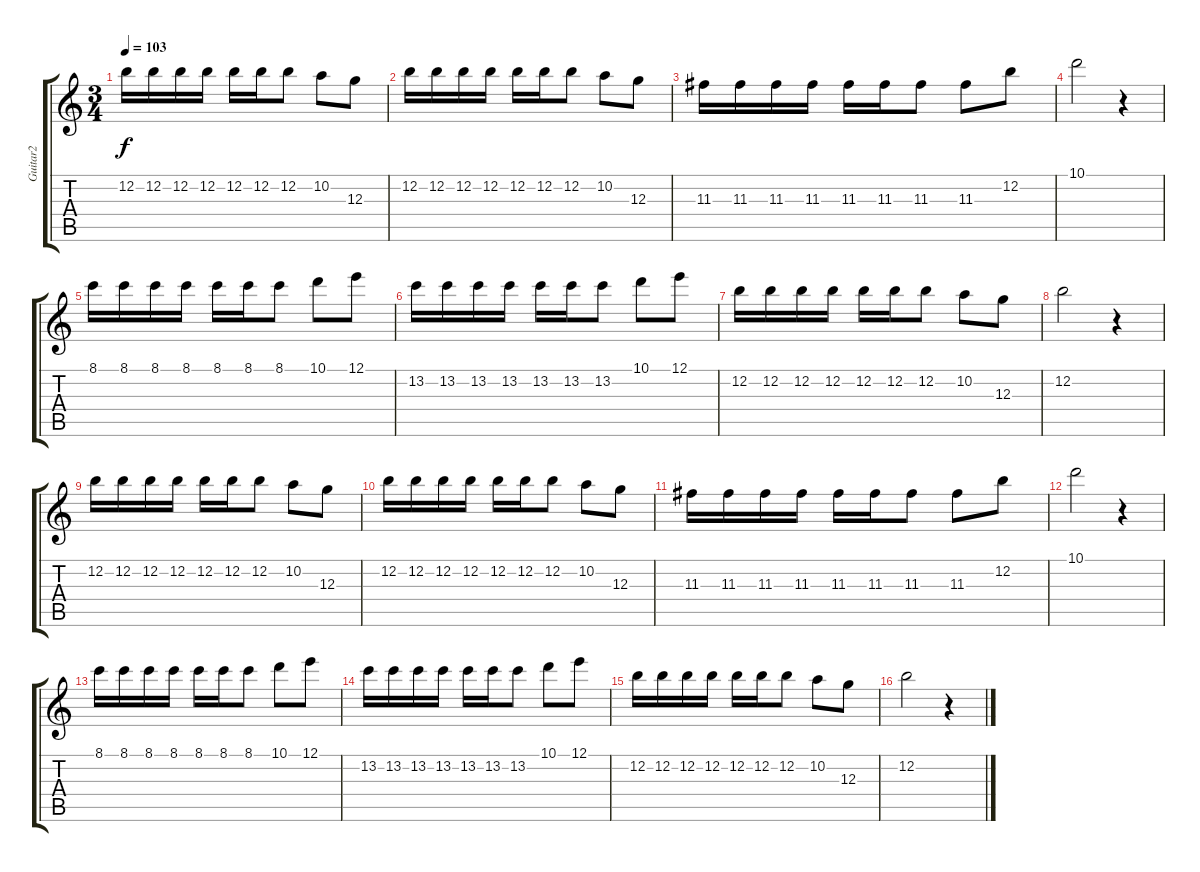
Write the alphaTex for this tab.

\track ("Guitar2" "Guitar2") {instrument acousticguitarnylon}
\staff {score tabs}
\tuning (E4 B3 G3 D3 A2 E2) {hide}
\ts (3 4)
\tempo 103
\clef g2
\ks c
12.2.16{dy f} 12.2.16 12.2.16 12.2.16 12.2.16 12.2.16 12.2.8 10.2.8 12.3.8 |
12.2.16 12.2.16 12.2.16 12.2.16 12.2.16 12.2.16 12.2.8 10.2.8 12.3.8 |
11.3.16 11.3.16 11.3.16 11.3.16 11.3.16 11.3.16 11.3.8 11.3.8 12.2.8 |
10.1.2 r.4 |
8.1.16 8.1.16 8.1.16 8.1.16 8.1.16 8.1.16 8.1.8 10.1.8 12.1.8 |
13.2.16 13.2.16 13.2.16 13.2.16 13.2.16 13.2.16 13.2.8 10.1.8 12.1.8 |
12.2.16 12.2.16 12.2.16 12.2.16 12.2.16 12.2.16 12.2.8 10.2.8 12.3.8 |
12.2.2 r.4 |
12.2.16{volume 10} 12.2.16 12.2.16{volume 10} 12.2.16{volume 10} 12.2.16{volume 10} 12.2.16{volume 10} 12.2.8{volume 10} 10.2.8{volume 10} 12.3.8{volume 9} |
12.2.16{volume 9} 12.2.16{volume 9} 12.2.16 12.2.16{volume 9} 12.2.16{volume 9} 12.2.16{volume 8} 12.2.8{volume 8} 10.2.8{volume 8} 12.3.8{volume 8} |
11.3.16{volume 8} 11.3.16{volume 8} 11.3.16{volume 8} 11.3.16{volume 7} 11.3.16 11.3.16{volume 7} 11.3.8{volume 7} 11.3.8{volume 7} 12.2.8{volume 7} |
10.1.2{volume 6} r.4 |
8.1.16{volume 5} 8.1.16 8.1.16{volume 5} 8.1.16{volume 5} 8.1.16{volume 5} 8.1.16{volume 5} 8.1.8{volume 4} 10.1.8{volume 4} 12.1.8{volume 4} |
13.2.16{volume 4} 13.2.16{volume 4} 13.2.16 13.2.16{volume 4} 13.2.16{volume 4} 13.2.16{volume 3} 13.2.8{volume 3} 10.1.8{volume 3} 12.1.8{volume 3} |
12.2.16{volume 3} 12.2.16{volume 2} 12.2.16{volume 2} 12.2.16{volume 2} 12.2.16 12.2.16{volume 2} 12.2.8{volume 2} 10.2.8{volume 2} 12.3.8{volume 2} |
12.2.2{volume 1} r.4
